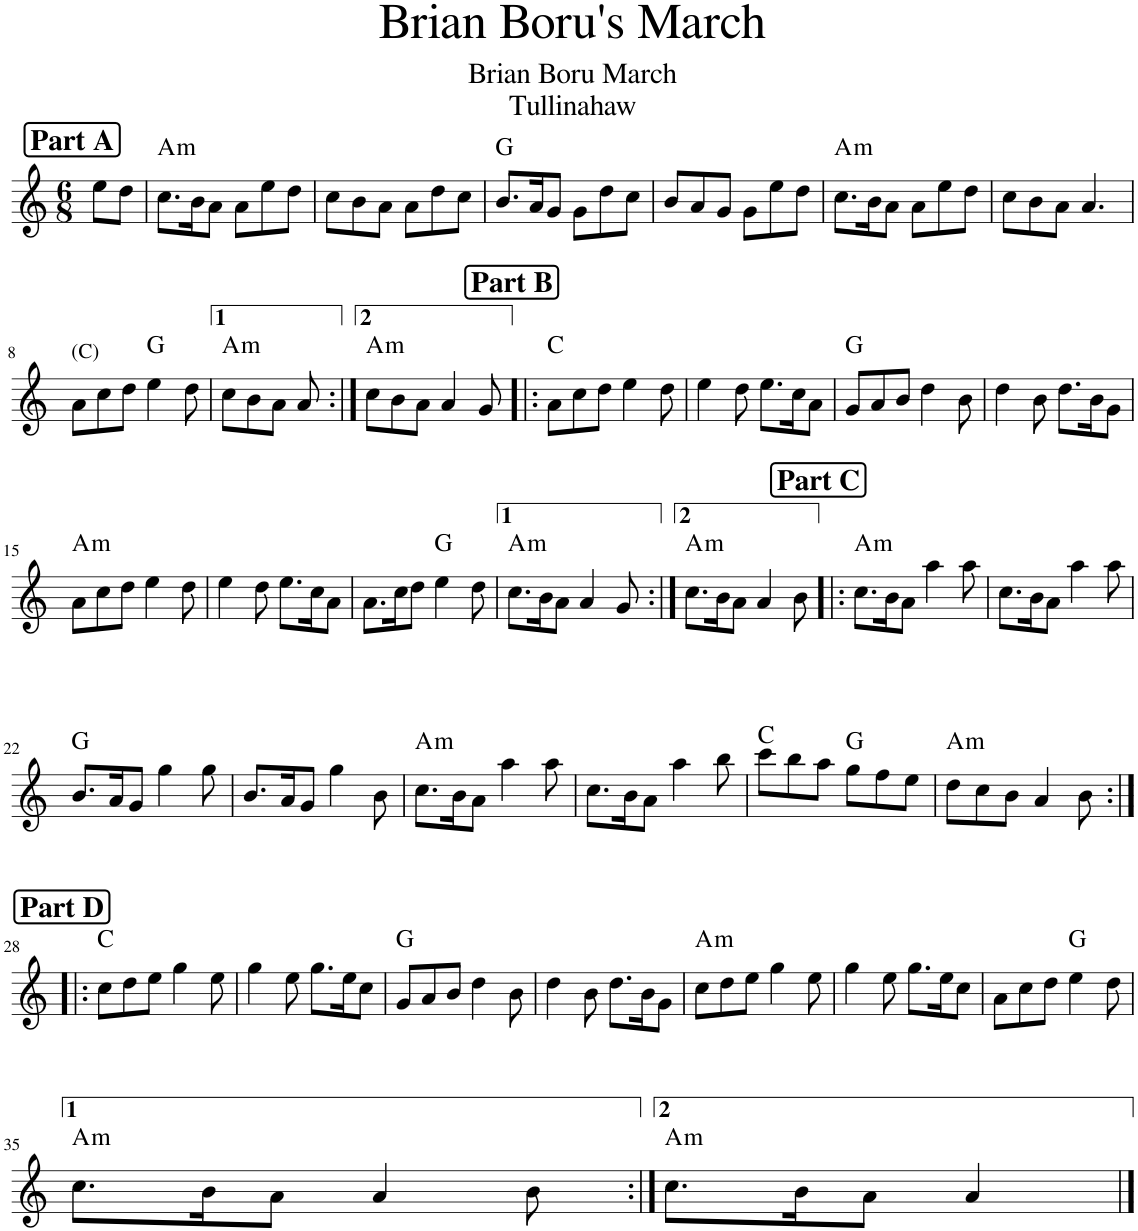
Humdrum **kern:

**kern	**harte
*part1	*part1
*staff1	*
*I"Piano	*
*I'Pno	*
*clefG2	*
*k[]	*
*M6/8	*
!!LO:REH:place=s1:a:B:cj:fs=14:t=Part A
=1	=1
8ee\L	.
8dd\J	.
=2	=2
!	!LO:H:kt=m
8.cc\L	A:min
16b\K	.
8a\J	.
8a\L	.
8ee\	.
8dd\J	.
=3	=3
8cc\L	.
8b\	.
8a\J	.
8a\L	.
8dd\	.
8cc\J	.
=4	=4
8.b/L	G:maj
16a/K	.
8g/J	.
8g\L	.
8dd\	.
8cc\J	.
=5	=5
8b/L	.
8a/	.
8g/J	.
8g\L	.
8ee\	.
8dd\J	.
=6	=6
!	!LO:H:kt=m
8.cc\L	A:min
16b\K	.
8a\J	.
8a\L	.
8ee\	.
8dd\J	.
=7	=7
8cc\L	.
8b\	.
8a\J	.
4.a/	.
!!LO:LB:g=z
=8	=8
!LO:TX:a:t=(C)	!
8a\L	.
8cc\	.
8dd\J	.
4ee\	G:maj
8dd\	.
=9	=9
!	!LO:H:kt=m
8cc\L	A:min
8b\	.
8a\J	.
8a/	.
=10:|!	=10:|!
!	!LO:H:kt=m
8cc\L	A:min
8b\	.
8a\J	.
4a/	.
8g/	.
!!LO:REH:place=s1:a:B:cj:fs=14:t=Part B
=11!|:	=11!|:
8a\L	C:maj
8cc\	.
8dd\J	.
4ee\	.
8dd\	.
=12	=12
4ee\	.
8dd\	.
8.ee\L	.
16cc\K	.
8a\J	.
=13	=13
8g/L	G:maj
8a/	.
8b/J	.
4dd\	.
8b\	.
=14	=14
4dd\	.
8b\	.
8.dd\L	.
16b\K	.
8g\J	.
!!LO:LB:g=z
=15	=15
!	!LO:H:kt=m
8a\L	A:min
8cc\	.
8dd\J	.
4ee\	.
8dd\	.
=16	=16
4ee\	.
8dd\	.
8.ee\L	.
16cc\K	.
8a\J	.
=17	=17
8.a\L	.
16cc\K	.
8dd\J	.
4ee\	G:maj
8dd\	.
=18	=18
!	!LO:H:kt=m
8.cc\L	A:min
16b\K	.
8a\J	.
4a/	.
8g/	.
=19:|!	=19:|!
!	!LO:H:kt=m
8.cc\L	A:min
16b\K	.
8a\J	.
4a/	.
8b\	.
!!LO:REH:place=s1:a:B:cj:fs=14:t=Part C
=20!|:	=20!|:
!	!LO:H:kt=m
8.cc\L	A:min
16b\K	.
8a\J	.
4aa\	.
8aa\	.
=21	=21
8.cc\L	.
16b\K	.
8a\J	.
4aa\	.
8aa\	.
!!LO:LB:g=z
=22	=22
8.b/L	G:maj
16a/K	.
8g/J	.
4gg\	.
8gg\	.
=23	=23
8.b/L	.
16a/K	.
8g/J	.
4gg\	.
8b\	.
=24	=24
!	!LO:H:kt=m
8.cc\L	A:min
16b\K	.
8a\J	.
4aa\	.
8aa\	.
=25	=25
8.cc\L	.
16b\K	.
8a\J	.
4aa\	.
8bb\	.
=26	=26
8ccc\L	C:maj
8bb\	.
8aa\J	.
8gg\L	G:maj
8ff\	.
8ee\J	.
=27	=27
!	!LO:H:kt=m
8dd\L	A:min
8cc\	.
8b\J	.
4a/	.
8b\	.
!!LO:LB:g=z
!!LO:REH:place=s1:a:B:cj:fs=14:t=Part D
=28:|!|:	=28:|!|:
8cc\L	C:maj
8dd\	.
8ee\J	.
4gg\	.
8ee\	.
=29	=29
4gg\	.
8ee\	.
8.gg\L	.
16ee\K	.
8cc\J	.
=30	=30
8g/L	G:maj
8a/	.
8b/J	.
4dd\	.
8b\	.
=31	=31
4dd\	.
8b\	.
8.dd\L	.
16b\K	.
8g\J	.
=32	=32
!	!LO:H:kt=m
8cc\L	A:min
8dd\	.
8ee\J	.
4gg\	.
8ee\	.
=33	=33
4gg\	.
8ee\	.
8.gg\L	.
16ee\K	.
8cc\J	.
=34	=34
8a\L	.
8cc\	.
8dd\J	.
4ee\	G:maj
8dd\	.
!!LO:LB:g=z
=35	=35
!	!LO:H:kt=m
8.cc\L	A:min
16b\K	.
8a\J	.
4a/	.
8b\	.
=36:|!	=36:|!
!	!LO:H:kt=m
8.cc\L	A:min
16b\K	.
8a\J	.
4a/	.
==	==
*-	*-
